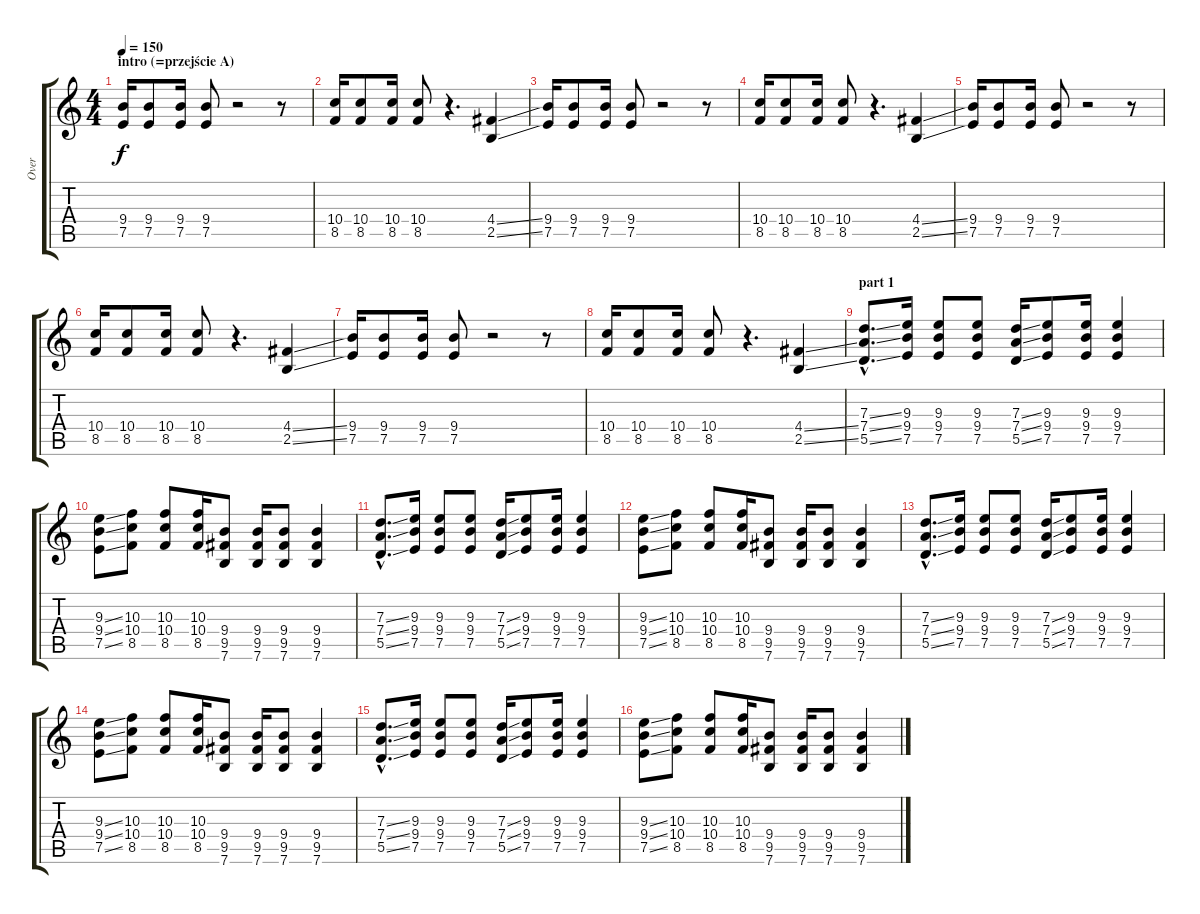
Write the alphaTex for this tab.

\track ("Over" "Over") {instrument overdrivenguitar}
\staff {score tabs}
\tuning (E4 B3 G3 D3 A2 E2) {hide}
\ts (4 4)
\section ("" "intro (=przejście A)")
\tempo 150
\clef g2
\ks c
(9.4 7.5).16{dy f instrument overdrivenguitar} (9.4 7.5).8 (9.4 7.5).16 (9.4 7.5).8 r.2 r.8 |
(10.4 8.5).16 (10.4 8.5).8 (10.4 8.5).16 (10.4 8.5).8 r.4{d} (4.4{ss} 2.5{ss}).4 |
(9.4 7.5).16 (9.4 7.5).8 (9.4 7.5).16 (9.4 7.5).8 r.2 r.8 |
(10.4 8.5).16 (10.4 8.5).8 (10.4 8.5).16 (10.4 8.5).8 r.4{d} (4.4{ss} 2.5{ss}).4 |
(9.4 7.5).16 (9.4 7.5).8 (9.4 7.5).16 (9.4 7.5).8 r.2 r.8 |
(10.4 8.5).16 (10.4 8.5).8 (10.4 8.5).16 (10.4 8.5).8 r.4{d} (4.4{ss} 2.5{ss}).4 |
(9.4 7.5).16 (9.4 7.5).8 (9.4 7.5).16 (9.4 7.5).8 r.2 r.8 |
(10.4 8.5).16 (10.4 8.5).8 (10.4 8.5).16 (10.4 8.5).8 r.4{d} (4.4{ss} 2.5{ss}).4 |
\section ("" "part 1")
(7.3{ss hac} 7.4{ss hac} 5.5{ss hac}).8{d} (9.3 9.4 7.5).16 (9.3 9.4 7.5).8 (9.3 9.4 7.5).8 (7.3{ss} 7.4{ss} 5.5{ss}).16 (9.3 9.4 7.5).8 (9.3 9.4 7.5).16 (9.3 9.4 7.5).4 |
(9.3{ss} 9.4{ss} 7.5{ss}).8 (10.3 10.4 8.5).8 (10.3 10.4 8.5).8 (10.3 10.4 8.5).16 (9.4 9.5 7.6).8 (9.4 9.5 7.6).16 (9.4 9.5 7.6).8 (9.4 9.5 7.6).4 |
(7.3{ss hac} 7.4{ss hac} 5.5{ss hac}).8{d} (9.3 9.4 7.5).16 (9.3 9.4 7.5).8 (9.3 9.4 7.5).8 (7.3{ss} 7.4{ss} 5.5{ss}).16 (9.3 9.4 7.5).8 (9.3 9.4 7.5).16 (9.3 9.4 7.5).4 |
(9.3{ss} 9.4{ss} 7.5{ss}).8 (10.3 10.4 8.5).8 (10.3 10.4 8.5).8 (10.3 10.4 8.5).16 (9.4 9.5 7.6).8 (9.4 9.5 7.6).16 (9.4 9.5 7.6).8 (9.4 9.5 7.6).4 |
(7.3{ss hac} 7.4{ss hac} 5.5{ss hac}).8{d} (9.3 9.4 7.5).16 (9.3 9.4 7.5).8 (9.3 9.4 7.5).8 (7.3{ss} 7.4{ss} 5.5{ss}).16 (9.3 9.4 7.5).8 (9.3 9.4 7.5).16 (9.3 9.4 7.5).4 |
(9.3{ss} 9.4{ss} 7.5{ss}).8 (10.3 10.4 8.5).8 (10.3 10.4 8.5).8 (10.3 10.4 8.5).16 (9.4 9.5 7.6).8 (9.4 9.5 7.6).16 (9.4 9.5 7.6).8 (9.4 9.5 7.6).4 |
(7.3{ss hac} 7.4{ss hac} 5.5{ss hac}).8{d} (9.3 9.4 7.5).16 (9.3 9.4 7.5).8 (9.3 9.4 7.5).8 (7.3{ss} 7.4{ss} 5.5{ss}).16 (9.3 9.4 7.5).8 (9.3 9.4 7.5).16 (9.3 9.4 7.5).4 |
(9.3{ss} 9.4{ss} 7.5{ss}).8 (10.3 10.4 8.5).8 (10.3 10.4 8.5).8 (10.3 10.4 8.5).16 (9.4 9.5 7.6).8 (9.4 9.5 7.6).16 (9.4 9.5 7.6).8 (9.4 9.5 7.6).4
